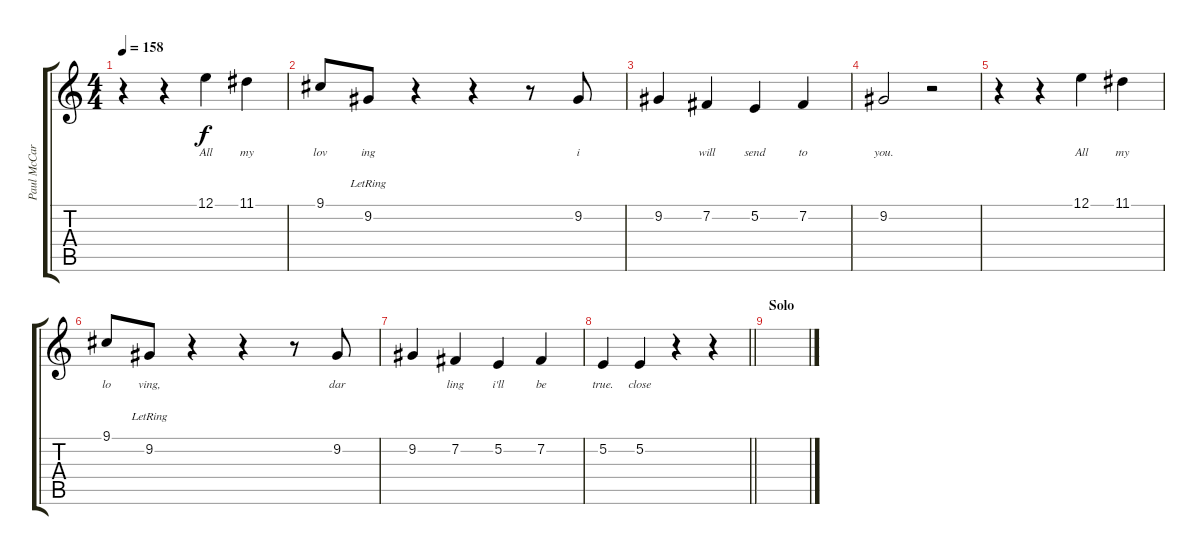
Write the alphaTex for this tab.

\track ("Paul McCartney (voz)" "Paul McCar") {instrument recorder}
\staff {score tabs}
\tuning (E4 B3 G3 D3 A2 E2) {hide}
\ts (4 4)
\tempo 158
\clef g2
\ks c
r.4{dy f} r.4 12.1.4{lyrics (0 "All") lyrics (1 "") lyrics (2 "") lyrics (3 "") lyrics (4 "")} 11.1.4{lyrics (0 "my") lyrics (1 "") lyrics (2 "") lyrics (3 "") lyrics (4 "")} |
9.1.8{lyrics (0 "lov") lyrics (1 "") lyrics (2 "") lyrics (3 "") lyrics (4 "")} 9.2{lr}.8{lyrics (0 "ing") lyrics (1 "") lyrics (2 "") lyrics (3 "") lyrics (4 "")} r.4 r.4 r.8 9.2.8{lyrics (0 "i") lyrics (1 "") lyrics (2 "") lyrics (3 "") lyrics (4 "")} |
9.2.4{lyrics (0 "") lyrics (1 "") lyrics (2 "") lyrics (3 "") lyrics (4 "")} 7.2.4{lyrics (0 "will") lyrics (1 "") lyrics (2 "") lyrics (3 "") lyrics (4 "")} 5.2.4{lyrics (0 "send") lyrics (1 "") lyrics (2 "") lyrics (3 "") lyrics (4 "")} 7.2.4{lyrics (0 "to") lyrics (1 "") lyrics (2 "") lyrics (3 "") lyrics (4 "")} |
9.2.2{lyrics (0 "you.") lyrics (1 "") lyrics (2 "") lyrics (3 "") lyrics (4 "")} r.2 |
r.4 r.4 12.1.4{lyrics (0 "All") lyrics (1 "") lyrics (2 "") lyrics (3 "") lyrics (4 "")} 11.1.4{lyrics (0 "my") lyrics (1 "") lyrics (2 "") lyrics (3 "") lyrics (4 "")} |
9.1.8{lyrics (0 "lo") lyrics (1 "") lyrics (2 "") lyrics (3 "") lyrics (4 "")} 9.2{lr}.8{lyrics (0 "ving,") lyrics (1 "") lyrics (2 "") lyrics (3 "") lyrics (4 "")} r.4 r.4 r.8 9.2.8{lyrics (0 "dar") lyrics (1 "") lyrics (2 "") lyrics (3 "") lyrics (4 "")} |
9.2.4{lyrics (0 "") lyrics (1 "") lyrics (2 "") lyrics (3 "") lyrics (4 "")} 7.2.4{lyrics (0 "ling") lyrics (1 "") lyrics (2 "") lyrics (3 "") lyrics (4 "")} 5.2.4{lyrics (0 "i'll") lyrics (1 "") lyrics (2 "") lyrics (3 "") lyrics (4 "")} 7.2.4{lyrics (0 "be") lyrics (1 "") lyrics (2 "") lyrics (3 "") lyrics (4 "")} |
\barLineRight lightlight
5.2.4{lyrics (0 "true.") lyrics (1 "") lyrics (2 "") lyrics (3 "") lyrics (4 "")} 5.2.4{lyrics (0 "close") lyrics (1 "") lyrics (2 "") lyrics (3 "") lyrics (4 "")} r.4 r.4 |
\section ("" "Solo")
